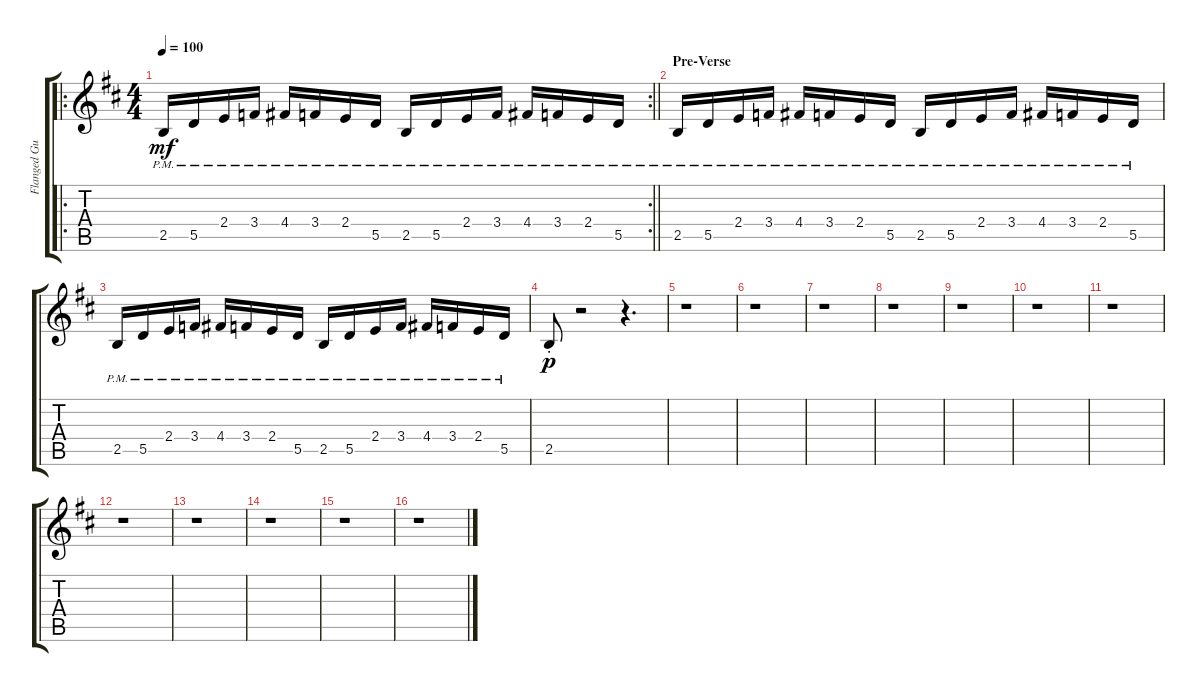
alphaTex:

\track ("Flanged Guitar" "Flanged Gu") {instrument electricguitarclean}
\staff {score tabs}
\tuning (E4 B3 G3 D3 A2 E2) {hide}
\ro
\rc 2
\ts (4 4)
\tempo 100
\clef g2
\barLineRight lightlight
\ks d
2.5{pm}.16{dy mf instrument electricguitarclean} 5.5{pm}.16 2.4{pm}.16 3.4{pm}.16 4.4{pm}.16 3.4{pm}.16 2.4{pm}.16 5.5{pm}.16 2.5{pm}.16 5.5{pm}.16 2.4{pm}.16 3.4{pm}.16 4.4{pm}.16 3.4{pm}.16 2.4{pm}.16 5.5{pm}.16 |
\section ("" "Pre-Verse")
2.5{pm}.16 5.5{pm}.16 2.4{pm}.16 3.4{pm}.16 4.4{pm}.16 3.4{pm}.16 2.4{pm}.16 5.5{pm}.16 2.5{pm}.16 5.5{pm}.16 2.4{pm}.16 3.4{pm}.16 4.4{pm}.16 3.4{pm}.16 2.4{pm}.16 5.5{pm}.16 |
2.5{pm}.16 5.5{pm}.16 2.4{pm}.16 3.4{pm}.16 4.4{pm}.16 3.4{pm}.16 2.4{pm}.16 5.5{pm}.16 2.5{pm}.16 5.5{pm}.16 2.4{pm}.16 3.4{pm}.16 4.4{pm}.16 3.4{pm}.16 2.4{pm}.16 5.5{pm}.16 |
2.5{st}.8{dy p} r.2 r.4{d} |
r.1 |
r.1 |
r.1 |
r.1 |
r.1 |
r.1 |
r.1 |
r.1 |
r.1 |
r.1 |
r.1 |
r.1
